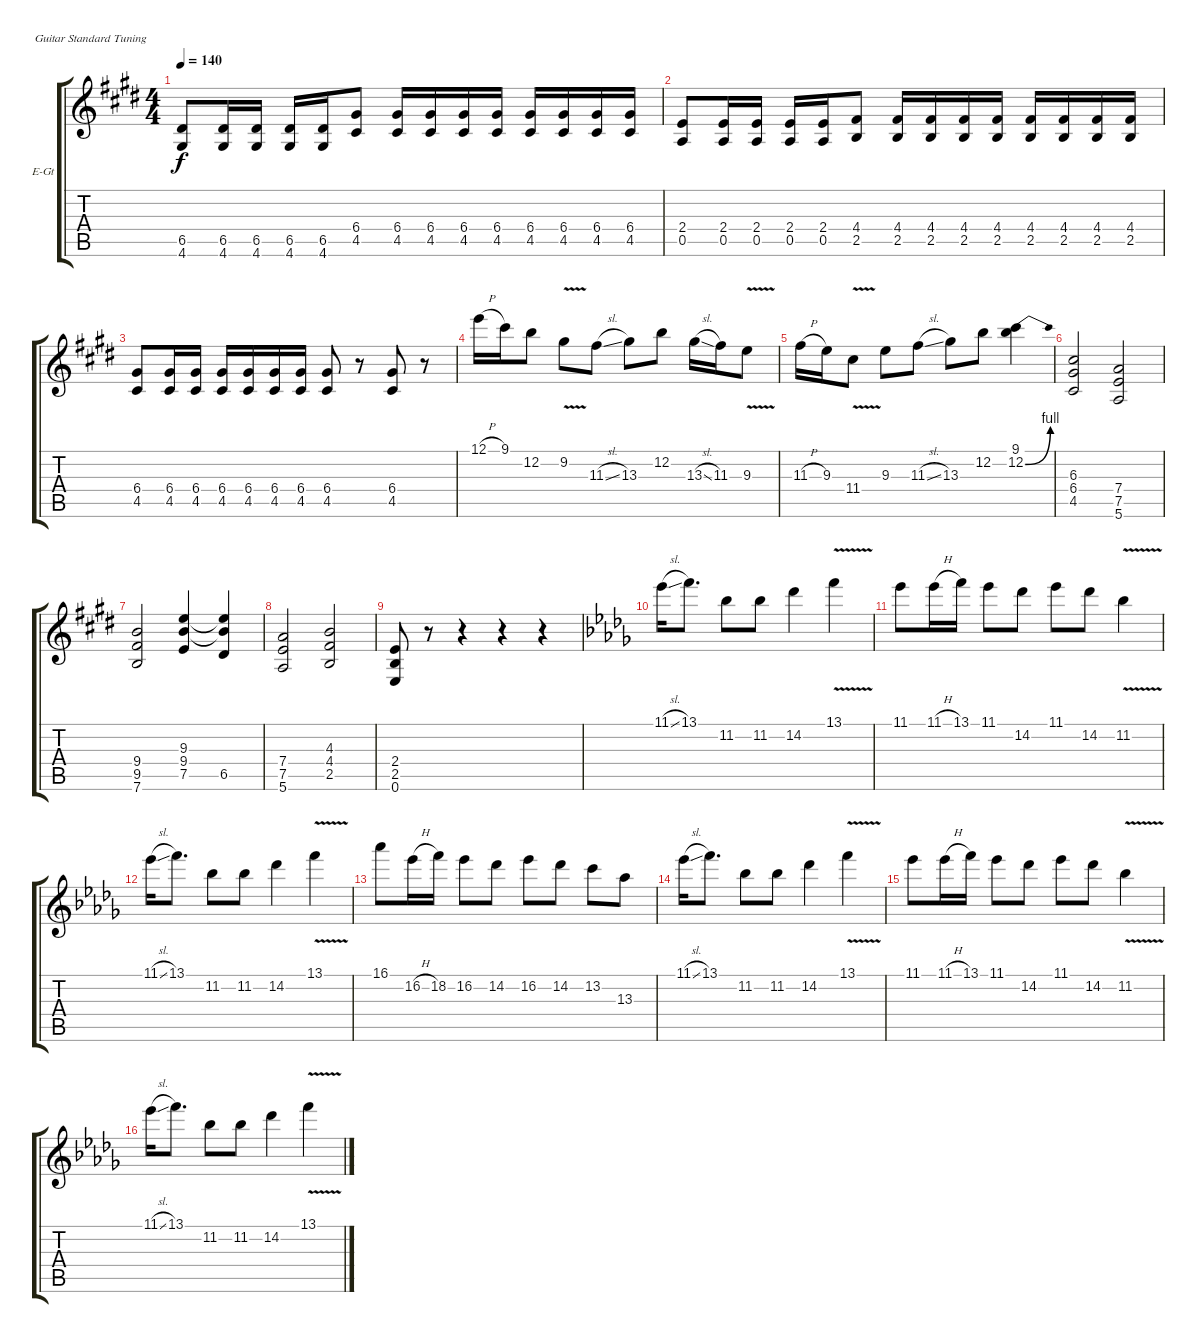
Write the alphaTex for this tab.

\bracketExtendMode groupsimilarinstruments
\firstSystemTrackNameOrientation horizontal
\otherSystemsTrackNameOrientation horizontal
\track ("Guitar R" "E-Gt") {instrument distortionguitar}
\staff {score tabs}
\tuning (E4 B3 G3 D3 A2 E2)
\ts (4 4)
\tempo 140
\clef g2
\ks e
(6.5 4.6).8{dy f} (6.5 4.6).16 (6.5 4.6).16 (6.5 4.6).16 (6.5 4.6).16 (6.4 4.5).8 (6.4 4.5).16 (6.4 4.5).16 (6.4 4.5).16 (6.4 4.5).16 (6.4 4.5).16 (6.4 4.5).16 (6.4 4.5).16 (6.4 4.5).16 |
(2.4 0.5).8 (2.4 0.5).16 (2.4 0.5).16 (2.4 0.5).16 (2.4 0.5).16 (4.4 2.5).8 (4.4 2.5).16 (4.4 2.5).16 (4.4 2.5).16 (4.4 2.5).16 (4.4 2.5).16 (4.4 2.5).16 (4.4 2.5).16 (4.4 2.5).16 |
(6.4 4.5).8 (6.4 4.5).16 (6.4 4.5).16 (6.4 4.5).16 (6.4 4.5).16 (6.4 4.5).16 (6.4 4.5).16 (6.4 4.5).8 r.8 (6.4 4.5).8 r.8 |
12.1{h}.16 9.1.16 12.2.8 9.2{v}.8 11.3{sl}.8 13.3.8 12.2.8 13.3{sl}.16 11.3.16 9.3{v}.8 |
11.3{h}.16 9.3.16 11.4{v}.8 9.3.8 11.3{sl}.8 13.3.8 12.2.8 (9.1 12.2{be (bend 0 0 60 4)}).4 |
(6.3 6.4 4.5).2 (7.4 7.5 5.6).2 |
(9.4 9.5 7.6).2 (9.3 9.4 7.5).4 (9.3{t} 9.4{t} 6.5).4 |
(7.4 7.5 5.6).2 (4.3 4.4 2.5).2 |
(2.4 2.5 0.6).8 r.8 r.4 r.4 r.4 |
\ks db
11.1{sl}.16 13.1.8{d} 11.2.8 11.2.8 14.2.4 13.1{v}.4 |
11.1.8 11.1{h}.16 13.1.16 11.1.8 14.2.8 11.1.8 14.2.8 11.2{v}.4 |
11.1{sl}.16 13.1.8{d} 11.2.8 11.2.8 14.2.4 13.1{v}.4 |
16.1.8 16.2{h}.16 18.2.16 16.2.8 14.2.8 16.2.8 14.2.8 13.2.8 13.3.8 |
11.1{sl}.16 13.1.8{d} 11.2.8 11.2.8 14.2.4 13.1{v}.4 |
11.1.8 11.1{h}.16 13.1.16 11.1.8 14.2.8 11.1.8 14.2.8 11.2{v}.4 |
11.1{sl}.16 13.1.8{d} 11.2.8 11.2.8 14.2.4 13.1{v}.4
